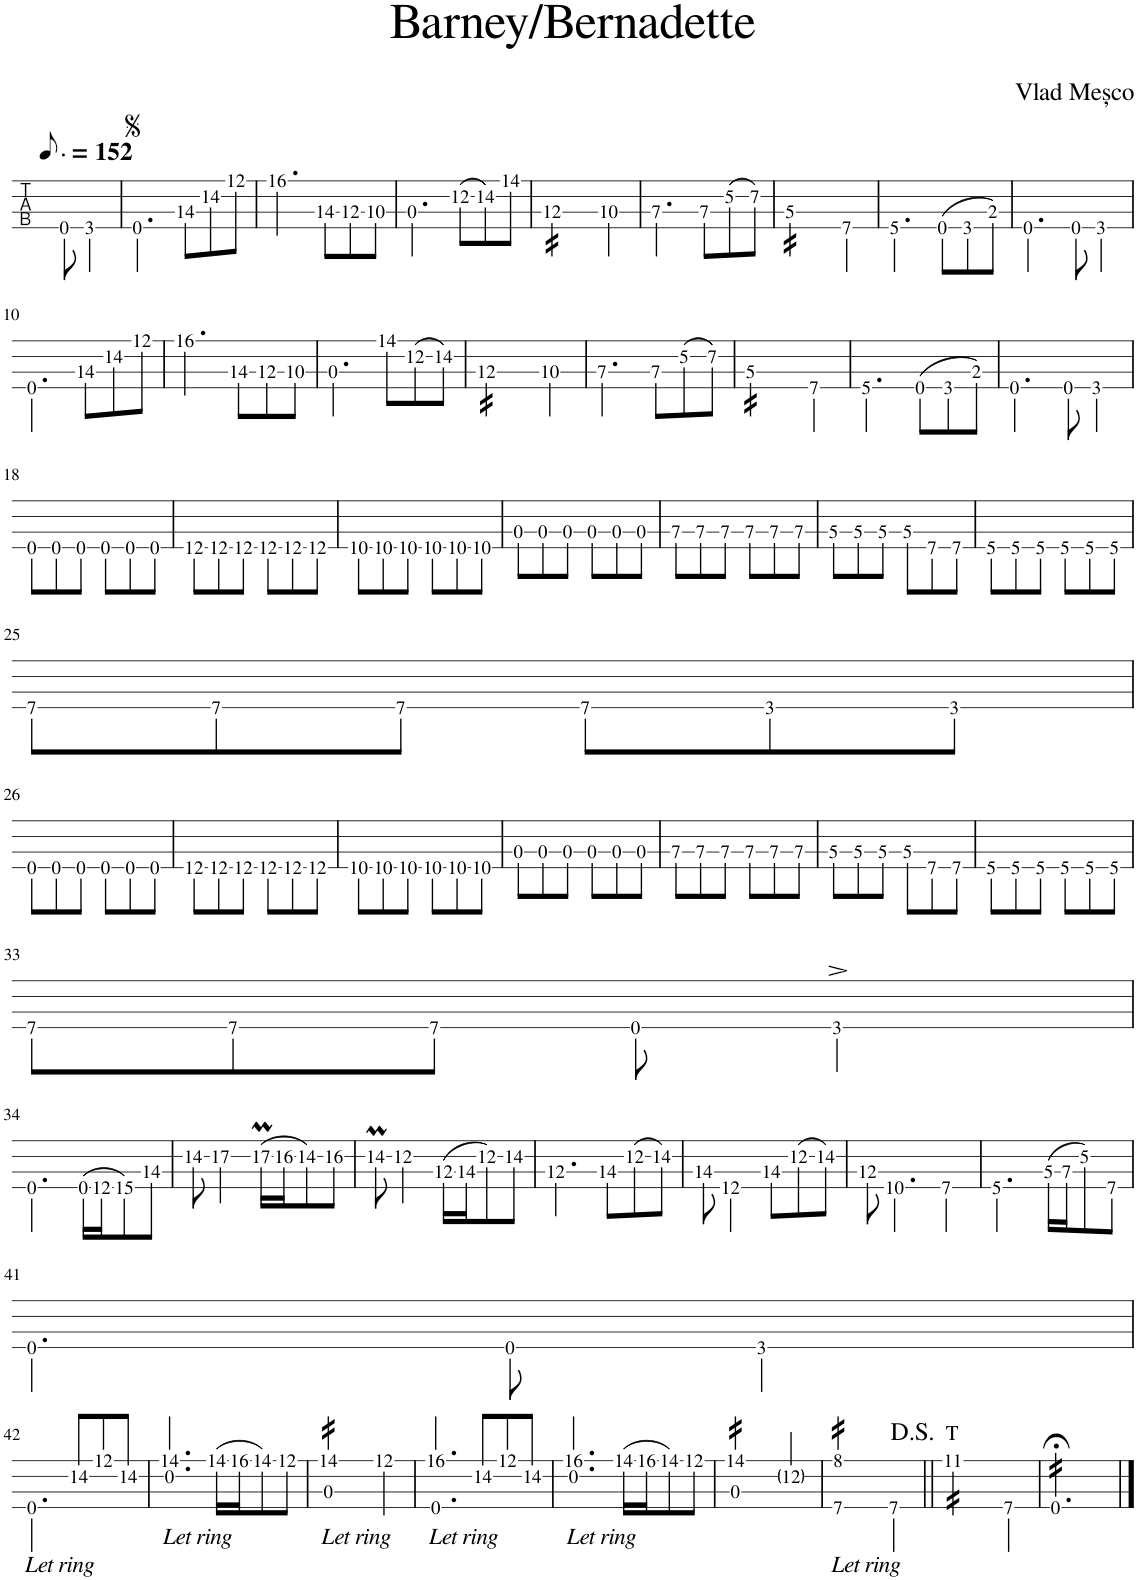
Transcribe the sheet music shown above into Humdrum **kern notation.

**kern
*part1
*staff1
*I"Electric Bass
*I'El. B.
*stria4
*
*Trd7c12
*k[f#]
*M6/8
*MM114
=1
8EE\
4GG\
=2
4.EE\
8B\L
8e\
8g\J
=3
4.b\
8B\L
8A\
8G\J
=4
4.AA\
(8d\L
8e\)
8a\J
=5
2A\
4G\
=6
4.E\
8E\L
(8G\
8A\J)
=7
2D\
4BB\
=8
4.AA\
(8EE\L
8GG\
8BB\J)
=9
4.EE\
8EE\
4GG\
!!LO:LB:g=z
=10
4.EE\
8B\L
8e\
8g\J
=11
4.b\
8B\L
8A\
8G\J
=12
4.AA\
8a\L
(8d\
8e\J)
=13
2A\
4G\
=14
4.E\
8E\L
(8G\
8A\J)
=15
2D\
4BB\
=16
4.AA\
(8EE\L
8GG\
8BB\J)
=17
4.EE\
8EE\
4GG\
!!LO:LB:g=z
=18
8EE\L
8EE\
8EE\J
8EE\L
8EE\
8EE\J
=19
8E\L
8E\
8E\J
8E\L
8E\
8E\J
=20
8D\L
8D\
8D\J
8D\L
8D\
8D\J
=21
8AA\L
8AA\
8AA\J
8AA\L
8AA\
8AA\J
=22
8E\L
8E\
8E\J
8E\L
8E\
8E\J
=23
8D\L
8D\
8D\J
8D\L
8BB\
8BB\J
=24
8AA\L
8AA\
8AA\J
8AA\L
8AA\
8AA\J
!!LO:LB:g=z
=25
8BB\L
8BB\
8BB\J
8BB\L
8GG\
8GG\J
!!LO:LB:g=z
=26
8EE\L
8EE\
8EE\J
8EE\L
8EE\
8EE\J
=27
8E\L
8E\
8E\J
8E\L
8E\
8E\J
=28
8D\L
8D\
8D\J
8D\L
8D\
8D\J
=29
8AA\L
8AA\
8AA\J
8AA\L
8AA\
8AA\J
=30
8E\L
8E\
8E\J
8E\L
8E\
8E\J
=31
8D\L
8D\
8D\J
8D\L
8BB\
8BB\J
=32
8AA\L
8AA\
8AA\J
8AA\L
8AA\
8AA\J
!!LO:LB:g=z
=33
8BB\L
8BB\
8BB\J
8EE\
4GG^\
!!LO:LB:g=z
=34
4.EE\
(16EE\LL
16E\J
8G\)
8B\J
=35
8e\
4g\
(16gM\LL
16f#\J
8e\)
8f#\J
=36
8eM\
4d\
(16A\LL
16B\J
8d\)
8e\J
=37
4.A\
8B\L
(8d\
8e\J)
=38
8B\
4E\
8B\L
(8d\
8e\J)
=39
8A\
4.D\
4BB\
=40
4.AA\
(16D\LL
16E\J
8G\)
8BB\J
!!LO:LB:g=z
=41
4.EE\
8EE\
4GG\
!!LO:LB:g=z
=42
!LO:TX:b:i:t=Let ring
4.EE\
8e/L
8g/
8e/J
=43
!LO:TX:b:i:t=Let ring
4.D/ 4.a/
(16a\LL
16b\J
8a\)
8g\J
=44
!LO:TX:b:i:t=Let ring
2AA/ 2a/
4g\
=45
!LO:TX:b:i:t=Let ring
4.EE/ 4.b/
8e/L
8g/
8e/J
=46
!LO:TX:b:i:t=Let ring
4.D/ 4.b/
(16a\LL
16b\J
8a\)
8g\J
=47
2AA/ 2a/
4d/
=48
!LO:TX:b:i:t=Let ring
2BB/ 2d#/
4BB\
=49||
!LO:TX:a:t=T
2f#\
4BB\
=50
2.EE;</
==
*-
